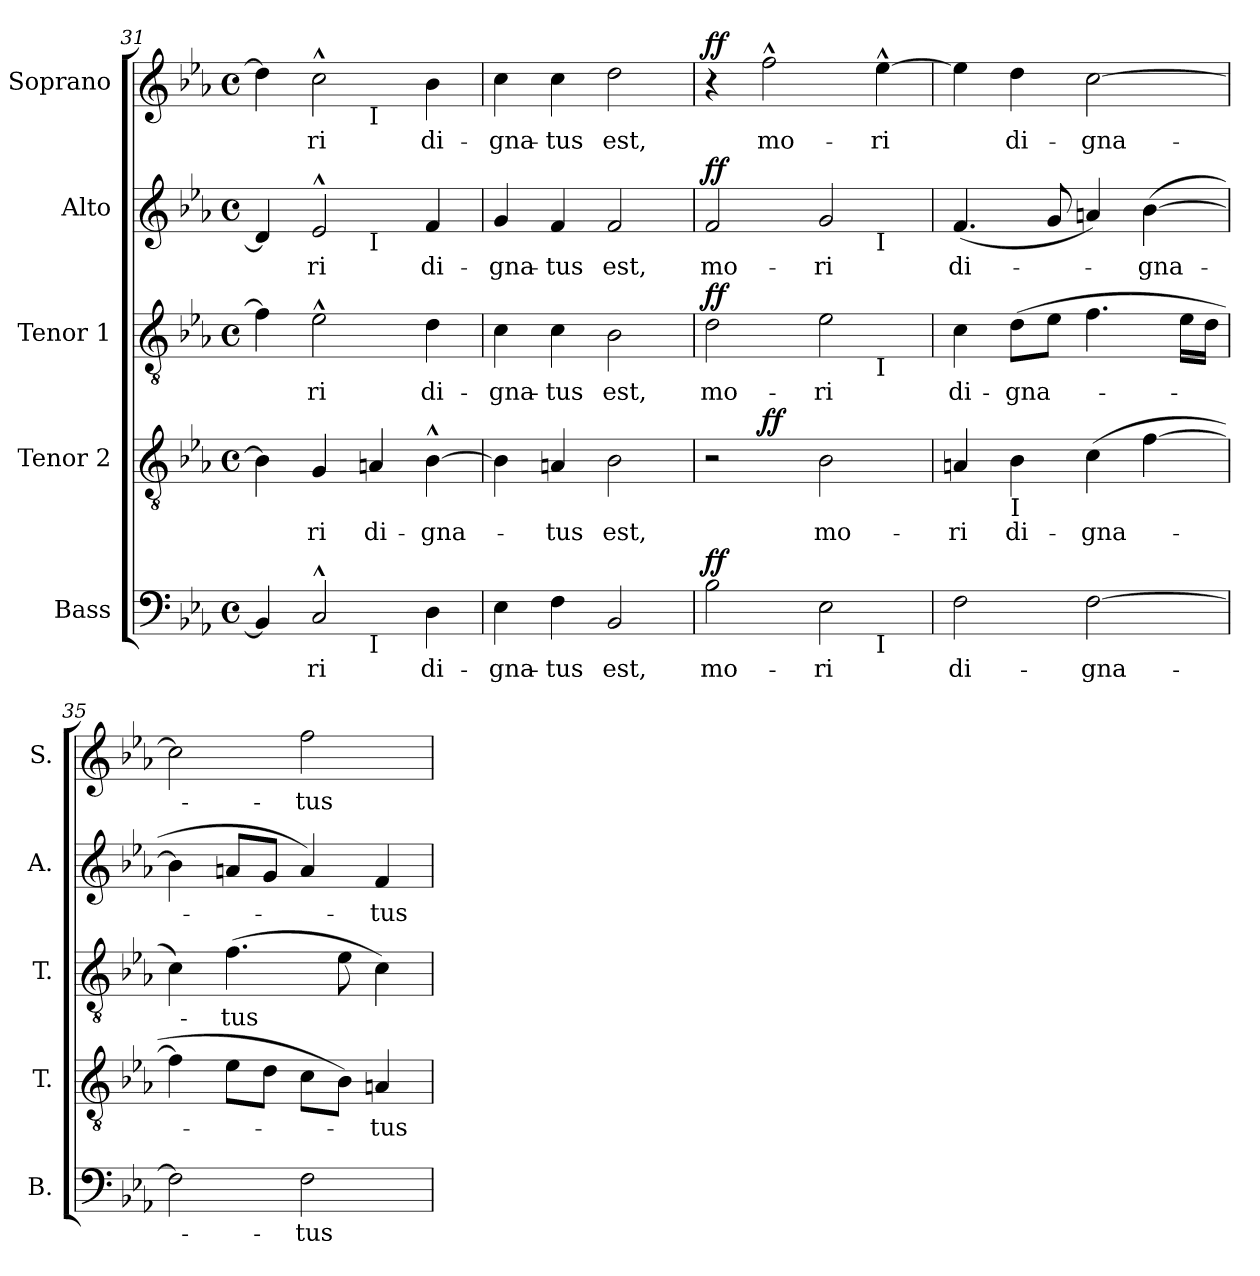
**kern	**text	**dynam	**kern	**text	**dynam	**kern	**text	**dynam	**kern	**text	**dynam	**kern	**text	**dynam
*part5	*part5	*part5	*part4	*part4	*part4	*part3	*part3	*part3	*part2	*part2	*part2	*part1	*part1	*part1
*staff5	*staff5	*staff5	*staff4	*staff4	*staff4	*staff3	*staff3	*staff3	*staff2	*staff2	*staff2	*staff1	*staff1	*staff1
*I"Bass	*	*	*I"Tenor 2	*	*	*I"Tenor 1	*	*	*I"Alto	*	*	*I"Soprano	*	*
*I'B.	*	*	*I'T.	*	*	*I'T.	*	*	*I'A.	*	*	*I'S.	*	*
!!LO:PB:g=z
*clefF4	*	*	*clefGv2	*	*	*clefGv2	*	*	*clefG2	*	*	*clefG2	*	*
*	*	*	*ITrd7c12	*	*	*ITrd7c12	*	*	*	*	*	*	*	*
*k[b-e-a-]	*	*	*k[b-e-a-]	*	*	*k[b-e-a-]	*	*	*k[b-e-a-]	*	*	*k[b-e-a-]	*	*
*E-:	*	*	*E-:	*	*	*E-:	*	*	*E-:	*	*	*E-:	*	*
*M4/4	*	*	*M4/4	*	*	*M4/4	*	*	*M4/4	*	*	*M4/4	*	*
*met(c)	*	*	*met(c)	*	*	*met(c)	*	*	*met(c)	*	*	*met(c)	*	*
=31	=31	=31	=31	=31	=31	=31	=31	=31	=31	=31	=31	=31	=31	=31
*^	*	*	*	*	*	*	*	*	*^	*	*	*^	*	*
4BB-i/]	2ryy	.	.	4BB-i\]	.	.	4Fi\]	.	.	4di/]	2ryy	.	.	4ddi\]	2ryy	.	.
!	!	!LO:LY:b:color=#000000	!	!	!	!	!	!	!	!	!	!	!	!	!	!	!
!	!	!	!	!	!LO:LY:b:color=#000000	!	!	!	!	!	!	!	!	!	!	!	!
!	!	!	!	!	!	!	!	!LO:LY:b:color=#000000	!	!	!	!	!	!	!	!	!
!	!	!	!	!	!	!	!	!	!	!	!	!LO:LY:b:color=#000000	!	!	!	!	!
!	!	!	!	!	!	!	!	!	!	!	!	!	!	!	!	!LO:LY:b:color=#000000	!
2C^^i/	.	ri	.	4GGi/	-ri	.	2E-^^i\	-ri	.	2e-^^i/	.	-ri	.	2cc^^i\	.	-ri	.
!	!	!	!	!	!	!	!	!	!	!	!	!	!	!	!LO:TX:b:t=I	!	!
!	!	!	!	!	!	!	!	!	!	!	!LO:TX:b:t=I	!	!	!	!	!	!
!	!LO:TX:b:t=I	!	!	!	!	!	!	!	!	!	!	!	!	!	!	!	!
!	!	!	!	!	!LO:LY:b:color=#000000	!	!	!	!	!	!	!	!	!	!	!	!
.	2ryy	.	.	4AAni/	di-	.	.	.	.	.	2ryy	.	.	.	2ryy	.	.
!	!	!LO:LY:b:color=#000000	!	!	!	!	!	!	!	!	!	!	!	!	!	!	!
!	!	!	!	!	!LO:LY:b:color=#000000	!	!	!	!	!	!	!	!	!	!	!	!
!	!	!	!	!	!	!	!	!LO:LY:b:color=#000000	!	!	!	!	!	!	!	!	!
!	!	!	!	!	!	!	!	!	!	!	!	!LO:LY:b:color=#000000	!	!	!	!	!
!	!	!	!	!	!	!	!	!	!	!	!	!	!	!	!	!LO:LY:b:color=#000000	!
4Di\	.	di-	.	[4BB-^^i\	-gna-	.	4Di\	di-	.	4fi/	.	di-	.	4b-i\	.	di-	.
*	*	*	*	*	*	*	*	*	*	*v	*v	*	*	*	*	*	*
*v	*v	*	*	*	*	*	*	*	*	*	*	*	*v	*v	*	*
=32	=32	=32	=32	=32	=32	=32	=32	=32	=32	=32	=32	=32	=32	=32
*^	*	*	*	*	*	*	*	*	*^	*	*	*^	*	*
!	!	!LO:LY:b:color=#000000	!	!	!	!	!	!	!	!	!	!	!	!	!	!	!
*	*	*	*	*	*	*	*	*	*	*v	*v	*	*	*	*	*	*
*v	*v	*	*	*	*	*	*	*	*	*	*	*	*v	*v	*	*
*^	*	*	*	*	*	*	*	*	*^	*	*	*^	*	*
!	!	!	!	!	!	!	!	!LO:LY:b:color=#000000	!	!	!	!	!	!	!	!	!
*	*	*	*	*	*	*	*	*	*	*v	*v	*	*	*	*	*	*
*v	*v	*	*	*	*	*	*	*	*	*	*	*	*v	*v	*	*
*^	*	*	*	*	*	*	*	*	*^	*	*	*^	*	*
!	!	!	!	!	!	!	!	!	!	!	!	!LO:LY:b:color=#000000	!	!	!	!	!
*	*	*	*	*	*	*	*	*	*	*v	*v	*	*	*	*	*	*
*v	*v	*	*	*	*	*	*	*	*	*	*	*	*v	*v	*	*
*^	*	*	*	*	*	*	*	*	*^	*	*	*^	*	*
!	!	!	!	!	!	!	!	!	!	!	!	!	!	!	!	!LO:LY:b:color=#000000	!
*	*	*	*	*	*	*	*	*	*	*v	*v	*	*	*	*	*	*
*v	*v	*	*	*	*	*	*	*	*	*	*	*	*v	*v	*	*
4E-i\	-gna-	.	4BB-i\]	.	.	4Ci\	-gna-	.	4gi/	-gna-	.	4cci\	-gna-	.
!	!LO:LY:b:color=#000000	!	!	!	!	!	!	!	!	!	!	!	!	!
!	!	!	!	!LO:LY:b:color=#000000	!	!	!	!	!	!	!	!	!	!
!	!	!	!	!	!	!	!LO:LY:b:color=#000000	!	!	!	!	!	!	!
!	!	!	!	!	!	!	!	!	!	!LO:LY:b:color=#000000	!	!	!	!
!	!	!	!	!	!	!	!	!	!	!	!	!	!LO:LY:b:color=#000000	!
4Fi\	-tus	.	4AAni/	-tus	.	4Ci\	-tus	.	4fi/	-tus	.	4cci\	-tus	.
!	!LO:LY:b:color=#000000	!	!	!	!	!	!	!	!	!	!	!	!	!
!	!	!	!	!LO:LY:b:color=#000000	!	!	!	!	!	!	!	!	!	!
!	!	!	!	!	!	!	!LO:LY:b:color=#000000	!	!	!	!	!	!	!
!	!	!	!	!	!	!	!	!	!	!LO:LY:b:color=#000000	!	!	!	!
!	!	!	!	!	!	!	!	!	!	!	!	!	!LO:LY:b:color=#000000	!
2BB-i/	est,	.	2BB-i\	est,	.	2BB-i\	est,	.	2fi/	est,	.	2ddi\	est,	.
=33	=33	=33	=33	=33	=33	=33	=33	=33	=33	=33	=33	=33	=33	=33
!	!LO:LY:b:color=#000000	!	!	!	!	!	!	!	!	!	!	!	!	!
!	!	!	!	!	!	!	!LO:LY:b:color=#000000	!	!	!	!	!	!	!
!	!	!	!	!	!	!	!	!	!	!LO:LY:b:color=#000000	!	!	!	!
*^	*	*	*^	*	*	*^	*	*	*^	*	*	*	*	*
2B-i\	2.ryy	mo-	ff	2r	4ryy	.	.	2Di\	2.ryy	mo-	ff	2fi/	2.ryy	mo-	ff	4r	.	ff
!	!	!	!	!	!	!	!	!	!	!	!	!	!	!	!	!	!LO:LY:b:color=#000000	!
.	.	.	.	.	2.ryy	.	ff	.	.	.	.	.	.	.	.	2ff^^i\	mo-	.
!	!	!LO:LY:b:color=#000000	!	!	!	!	!	!	!	!	!	!	!	!	!	!	!	!
!	!	!	!	!	!	!LO:LY:b:color=#000000	!	!	!	!	!	!	!	!	!	!	!	!
!	!	!	!	!	!	!	!	!	!	!LO:LY:b:color=#000000	!	!	!	!	!	!	!	!
!	!	!	!	!	!	!	!	!	!	!	!	!	!	!LO:LY:b:color=#000000	!	!	!	!
2E-i\	.	-ri	.	2BB-i\	.	mo-	.	2E-i\	.	-ri	.	2gi/	.	-ri	.	.	.	.
!	!	!	!	!	!	!	!	!	!	!	!	!	!LO:TX:b:t=I	!	!	!	!	!
!	!	!	!	!	!	!	!	!	!LO:TX:b:t=I	!	!	!	!	!	!	!	!	!
!	!LO:TX:b:t=I	!	!	!	!	!	!	!	!	!	!	!	!	!	!	!	!	!
!	!	!	!	!	!	!	!	!	!	!	!	!	!	!	!	!	!LO:LY:b:color=#000000	!
.	4ryy	.	.	.	.	.	.	.	4ryy	.	.	.	4ryy	.	.	[4ee-^^i\	-ri	.
*v	*v	*	*	*	*	*	*	*v	*v	*	*	*v	*v	*	*	*	*	*
*	*	*	*v	*v	*	*	*	*	*	*	*	*	*	*	*
=34	=34	=34	=34	=34	=34	=34	=34	=34	=34	=34	=34	=34	=34	=34
*^	*	*	*^	*	*	*^	*	*	*^	*	*	*	*	*
!	!	!LO:LY:b:color=#000000	!	!	!	!	!	!	!	!	!	!	!	!	!	!	!	!
*v	*v	*	*	*	*	*	*	*v	*v	*	*	*v	*v	*	*	*	*	*
*	*	*	*v	*v	*	*	*	*	*	*	*	*	*	*	*
*^	*	*	*^	*	*	*^	*	*	*^	*	*	*	*	*
!	!	!	!	!	!	!LO:LY:b:color=#000000	!	!	!	!	!	!	!	!	!	!	!	!
*v	*v	*	*	*	*	*	*	*v	*v	*	*	*v	*v	*	*	*	*	*
*	*	*	*v	*v	*	*	*	*	*	*	*	*	*	*	*
*^	*	*	*^	*	*	*^	*	*	*^	*	*	*	*	*
!	!	!	!	!	!	!	!	!	!	!LO:LY:b:color=#000000	!	!	!	!	!	!	!	!
*v	*v	*	*	*	*	*	*	*v	*v	*	*	*v	*v	*	*	*	*	*
*	*	*	*v	*v	*	*	*	*	*	*	*	*	*	*	*
*^	*	*	*^	*	*	*^	*	*	*^	*	*	*	*	*
!	!	!	!	!	!	!	!	!	!	!	!	!	!	!LO:LY:b:color=#000000	!	!	!	!
*v	*v	*	*	*	*	*	*	*v	*v	*	*	*v	*v	*	*	*	*	*
*	*	*	*v	*v	*	*	*	*	*	*	*	*	*	*	*
2Fi\	di-	.	4AAni/	-ri	.	4Ci\	di-	.	(4.fi/	di-	.	4ee-i\]	.	.
!	!	!	!	!LO:LY:b:color=#000000	!	!	!	!	!	!	!	!	!	!
!	!	!	!	!	!	!	!LO:LY:b:color=#000000	!	!	!	!	!	!	!
!	!	!	!LO:TX:b:t=I	!	!	!	!	!	!	!	!	!	!	!
!	!	!	!	!	!	!	!	!	!	!	!	!	!LO:LY:b:color=#000000	!
.	.	.	4BB-i\	di-	.	(8Di\L	-gna-	.	.	.	.	4ddi\	di-	.
.	.	.	.	.	.	8E-i\J	.	.	8gi/	.	.	.	.	.
!	!LO:LY:b:color=#000000	!	!	!	!	!	!	!	!	!	!	!	!	!
!	!	!	!	!LO:LY:b:color=#000000	!	!	!	!	!	!	!	!	!	!
!	!	!	!	!	!	!	!	!	!	!	!	!	!LO:LY:b:color=#000000	!
[2Fi\	-gna-	.	(4Ci\	-gna-	.	4.Fi\	.	.	4ani/)	.	.	[2cci\	-gna-	.
!	!	!	!	!	!	!	!	!	!	!LO:LY:b:color=#000000	!	!	!	!
.	.	.	[4Fi\	.	.	.	.	.	([4b-i\	-gna-	.	.	.	.
.	.	.	.	.	.	16E-i\LL	.	.	.	.	.	.	.	.
.	.	.	.	.	.	16Di\JJ	.	.	.	.	.	.	.	.
=35	=35	=35	=35	=35	=35	=35	=35	=35	=35	=35	=35	=35	=35	=35
2Fi\]	.	.	4Fi\]	.	.	4Ci\)	.	.	4b-i\]	.	.	2cci\]	.	.
!	!	!	!	!	!	!	!LO:LY:b:color=#000000	!	!	!	!	!	!	!
.	.	.	8E-i\L	.	.	(4.Fi\	-tus	.	8ani/L	.	.	.	.	.
.	.	.	8Di\J	.	.	.	.	.	8gi/J	.	.	.	.	.
!	!LO:LY:b:color=#000000	!	!	!	!	!	!	!	!	!	!	!	!	!
!	!	!	!	!	!	!	!	!	!	!	!	!	!LO:LY:b:color=#000000	!
2Fi\	-tus	.	8Ci\L	.	.	.	.	.	4ai/)	.	.	2ffi\	-tus	.
.	.	.	8BB-i\J)	.	.	8E-i\	.	.	.	.	.	.	.	.
!	!	!	!	!LO:LY:b:color=#000000	!	!	!	!	!	!	!	!	!	!
!	!	!	!	!	!	!	!	!	!	!LO:LY:b:color=#000000	!	!	!	!
.	.	.	4AAni/	-tus	.	4Ci\)	.	.	4fi/	-tus	.	.	.	.
=	=	=	=	=	=	=	=	=	=	=	=	=	=	=
*-	*-	*-	*-	*-	*-	*-	*-	*-	*-	*-	*-	*-	*-	*-
